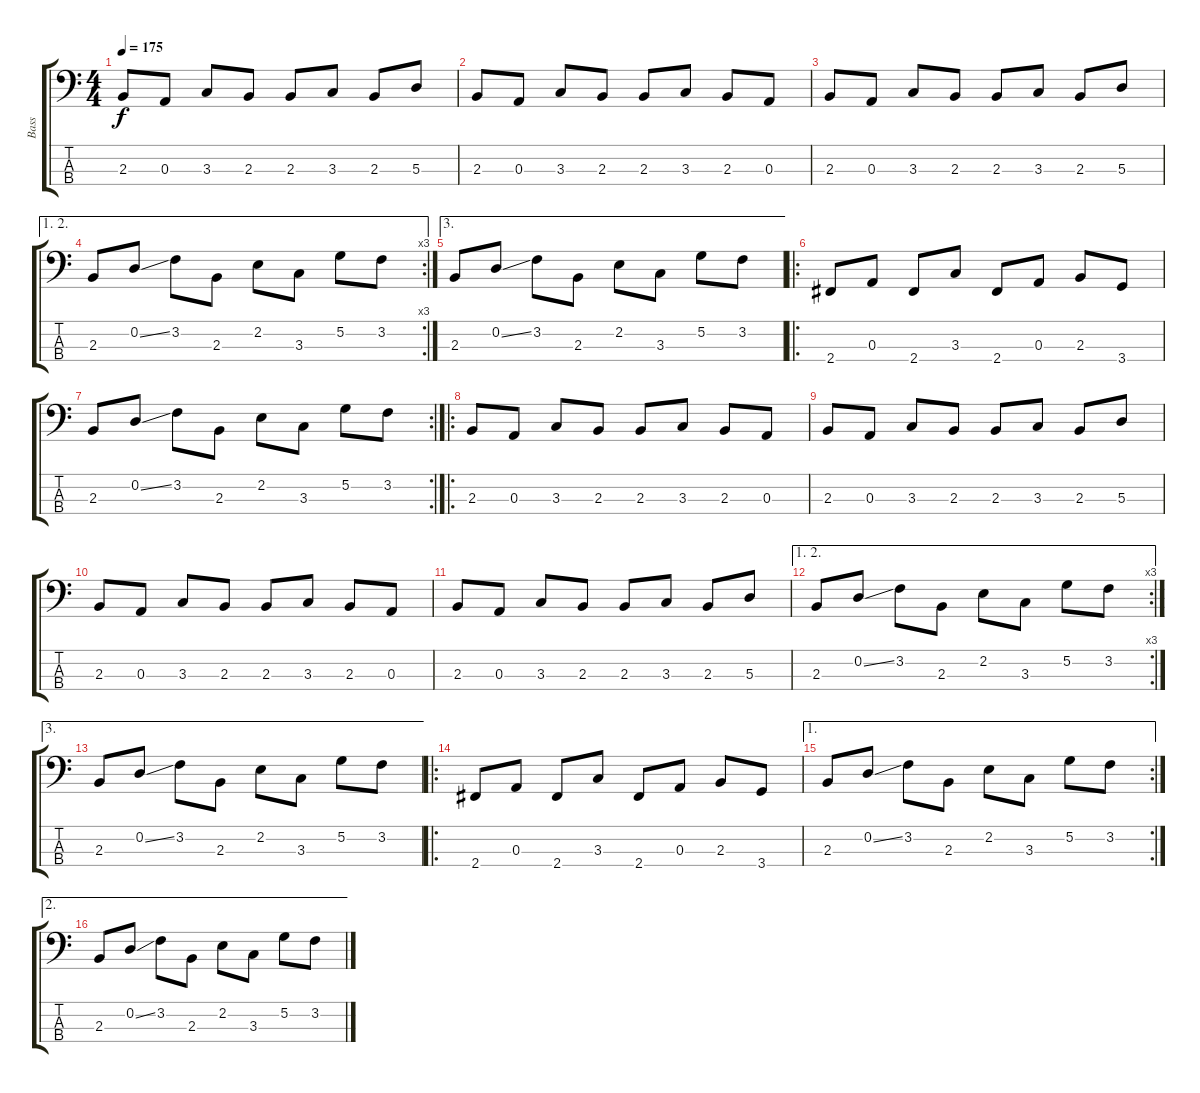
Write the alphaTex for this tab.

\track ("Bass" "Bass") {instrument electricbasspick}
\staff {score tabs}
\tuning (G2 D2 A1 E1) {hide}
\ts (4 4)
\tempo 175
\clef f4
\ks c
2.3.8{dy f} 0.3.8 3.3.8 2.3.8 2.3.8 3.3.8 2.3.8 5.3.8 |
2.3.8 0.3.8 3.3.8 2.3.8 2.3.8 3.3.8 2.3.8 0.3.8 |
2.3.8 0.3.8 3.3.8 2.3.8 2.3.8 3.3.8 2.3.8 5.3.8 |
\ae (1 2)
\rc 3
2.3.8 0.2{ss}.8 3.2.8 2.3.8 2.2.8 3.3.8 5.2.8 3.2.8 |
\ae 3
2.3.8 0.2{ss}.8 3.2.8 2.3.8 2.2.8 3.3.8 5.2.8 3.2.8 |
\ro
2.4.8 0.3.8 2.4.8 3.3.8 2.4.8 0.3.8 2.3.8 3.4.8 |
\rc 2
2.3.8 0.2{ss}.8 3.2.8 2.3.8 2.2.8 3.3.8 5.2.8 3.2.8 |
\ro
2.3.8 0.3.8 3.3.8 2.3.8 2.3.8 3.3.8 2.3.8 0.3.8 |
2.3.8 0.3.8 3.3.8 2.3.8 2.3.8 3.3.8 2.3.8 5.3.8 |
2.3.8 0.3.8 3.3.8 2.3.8 2.3.8 3.3.8 2.3.8 0.3.8 |
2.3.8 0.3.8 3.3.8 2.3.8 2.3.8 3.3.8 2.3.8 5.3.8 |
\ae (1 2)
\rc 3
2.3.8 0.2{ss}.8 3.2.8 2.3.8 2.2.8 3.3.8 5.2.8 3.2.8 |
\ae 3
2.3.8 0.2{ss}.8 3.2.8 2.3.8 2.2.8 3.3.8 5.2.8 3.2.8 |
\ro
2.4.8 0.3.8 2.4.8 3.3.8 2.4.8 0.3.8 2.3.8 3.4.8 |
\ae 1
\rc 2
2.3.8 0.2{ss}.8 3.2.8 2.3.8 2.2.8 3.3.8 5.2.8 3.2.8 |
\ae 2
2.3.8 0.2{ss}.8 3.2.8 2.3.8 2.2.8 3.3.8 5.2.8 3.2.8
